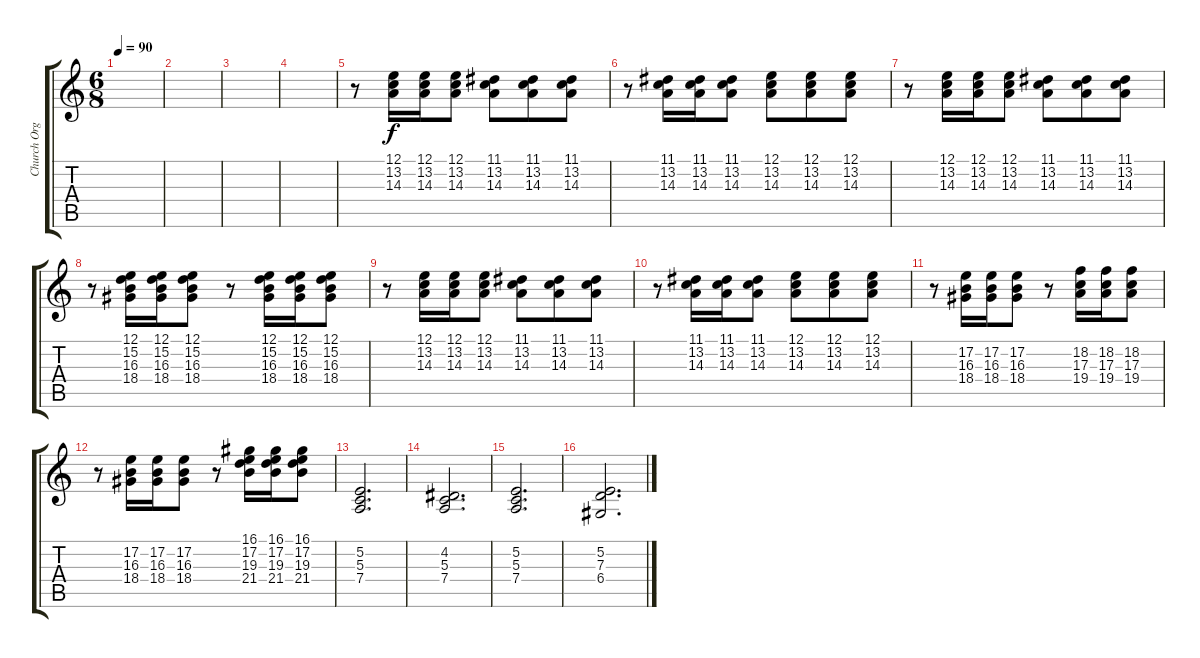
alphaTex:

\track ("Church Organ" "Church Org") {instrument churchorgan}
\staff {score tabs}
\tuning (E4 B3 G3 D3 A2 E2) {hide}
\ts (6 8)
\tempo 90
\clef g2
\ks c
|
|
|
|
r.8 (12.1 13.2 14.3).16 (12.1 13.2 14.3).16 (12.1 13.2 14.3).8 (11.1 13.2 14.3).8 (11.1 13.2 14.3).8 (11.1 13.2 14.3).8 |
r.8 (11.1 13.2 14.3).16 (11.1 13.2 14.3).16 (11.1 13.2 14.3).8 (12.1 13.2 14.3).8 (12.1 13.2 14.3).8 (12.1 13.2 14.3).8 |
r.8 (12.1 13.2 14.3).16 (12.1 13.2 14.3).16 (12.1 13.2 14.3).8 (11.1 13.2 14.3).8 (11.1 13.2 14.3).8 (11.1 13.2 14.3).8 |
r.8 (12.1 15.2 16.3 18.4).16 (12.1 15.2 16.3 18.4).16 (12.1 15.2 16.3 18.4).8 r.8 (12.1 15.2 16.3 18.4).16 (12.1 15.2 16.3 18.4).16 (12.1 15.2 16.3 18.4).8 |
r.8 (12.1 13.2 14.3).16 (12.1 13.2 14.3).16 (12.1 13.2 14.3).8 (11.1 13.2 14.3).8 (11.1 13.2 14.3).8 (11.1 13.2 14.3).8 |
r.8 (11.1 13.2 14.3).16 (11.1 13.2 14.3).16 (11.1 13.2 14.3).8 (12.1 13.2 14.3).8 (12.1 13.2 14.3).8 (12.1 13.2 14.3).8 |
r.8 (17.2 16.3 18.4).16 (17.2 16.3 18.4).16 (17.2 16.3 18.4).8 r.8 (18.2 17.3 19.4).16 (18.2 17.3 19.4).16 (18.2 17.3 19.4).8 |
r.8 (17.2 16.3 18.4).16 (17.2 16.3 18.4).16 (17.2 16.3 18.4).8 r.8 (16.1 17.2 19.3 21.4).16 (16.1 17.2 19.3 21.4).16 (16.1 17.2 19.3 21.4).8 |
(5.2 5.3 7.4).2{d} |
(4.2 5.3 7.4).2{d} |
(5.2 5.3 7.4).2{d} |
(5.2 7.3 6.4).2{d}
